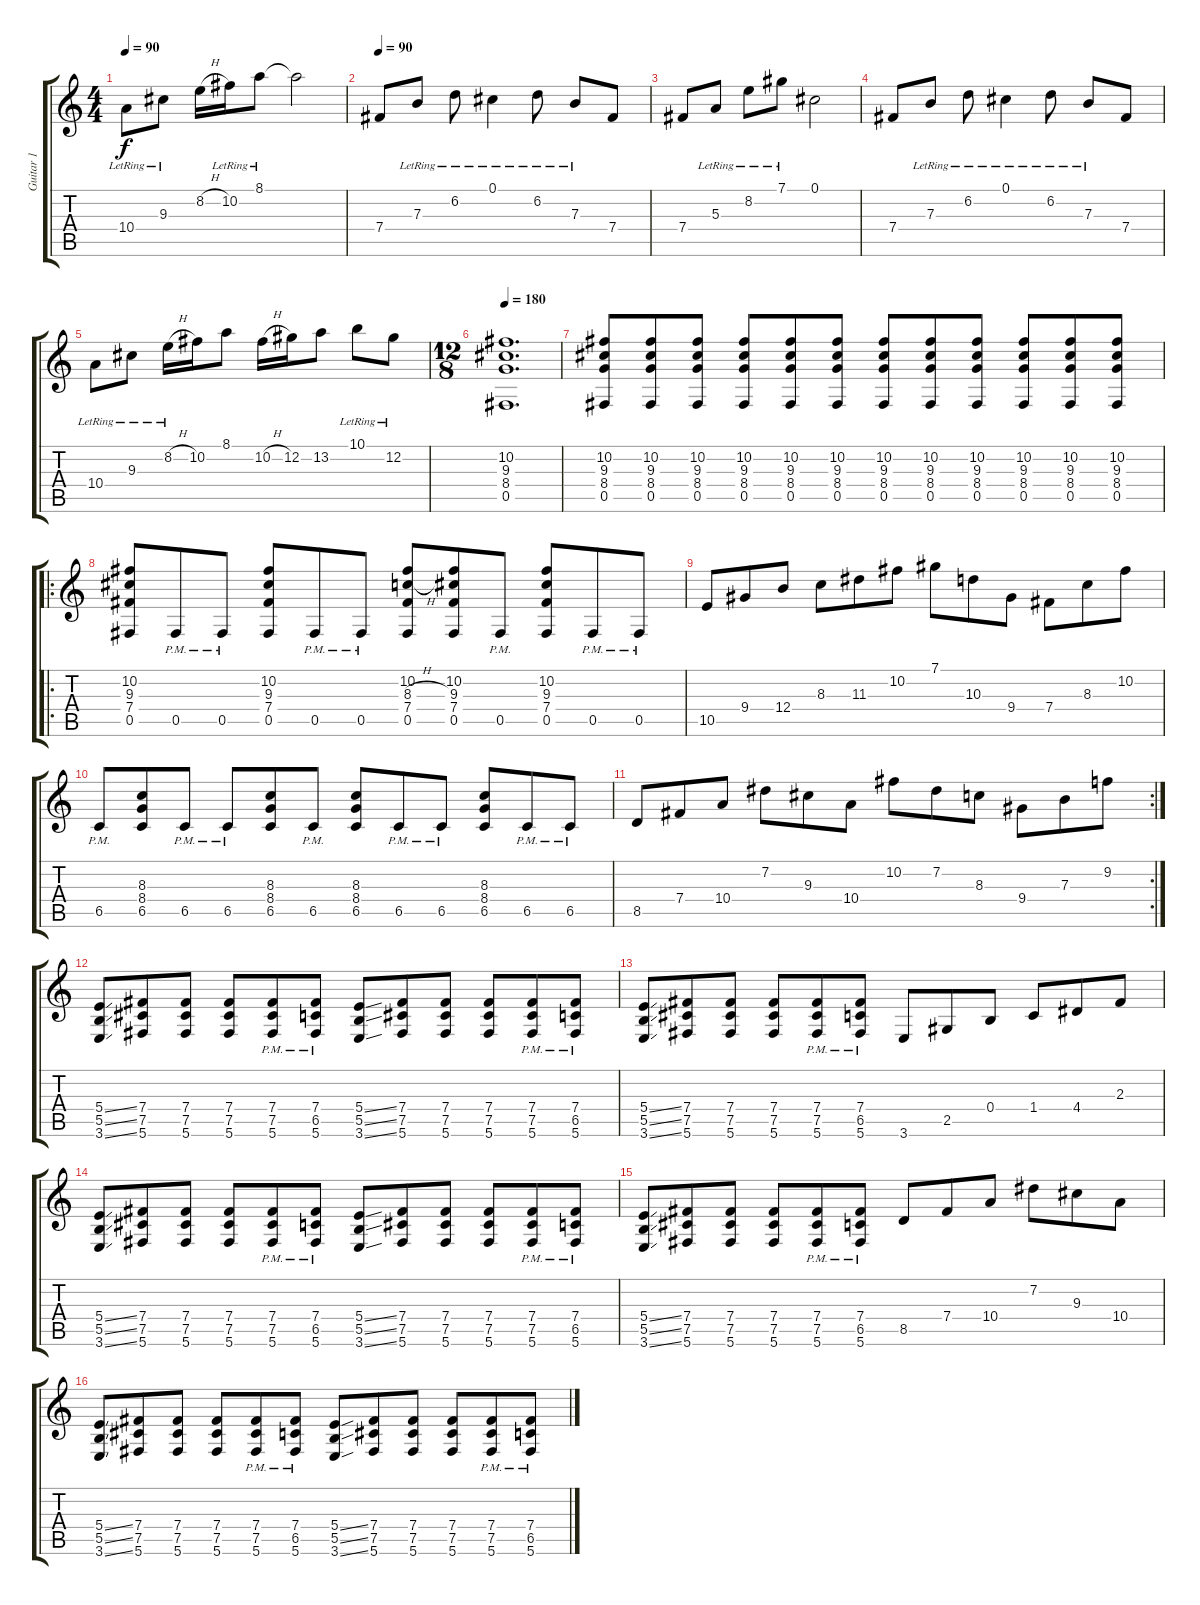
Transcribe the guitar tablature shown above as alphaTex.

\track ("Guitar 1" "Guitar 1") {instrument distortionguitar}
\staff {score tabs}
\tuning (Db4 Ab3 E3 B2 Gb2 Db2) {hide}
\ts (4 4)
\tempo 90
\clef g2
\ks c
10.4{lr}.8{dy f} 9.3{lr}.8 8.2{h}.16 10.2{lr}.16 8.1{lr}.8 8.1{t}.2 |
\tempo 90
7.4.8 7.3{lr}.8 6.2{lr}.8 0.1{lr}.4 6.2{lr}.8 7.3{lr}.8 7.4.8 |
7.4.8 5.3{lr}.8 8.2{lr}.8 7.1{lr}.8 0.1.2 |
7.4.8 7.3{lr}.8 6.2{lr}.8 0.1{lr}.4 6.2{lr}.8 7.3{lr}.8 7.4.8 |
10.4{lr}.8 9.3{lr}.8 8.2{h lr}.16 10.2.16 8.1.8 10.2{h}.16 12.2.16 13.2.8 10.1{lr}.8 12.2{lr}.8 |
\ts (12 8)
\tempo 180
(10.2 9.3 8.4 0.5).1{d} |
(10.2 9.3 8.4 0.5).8 (10.2 9.3 8.4 0.5).8 (10.2 9.3 8.4 0.5).8 (10.2 9.3 8.4 0.5).8 (10.2 9.3 8.4 0.5).8 (10.2 9.3 8.4 0.5).8 (10.2 9.3 8.4 0.5).8 (10.2 9.3 8.4 0.5).8 (10.2 9.3 8.4 0.5).8 (10.2 9.3 8.4 0.5).8 (10.2 9.3 8.4 0.5).8 (10.2 9.3 8.4 0.5).8 |
\ro
(10.2 9.3 7.4 0.5).8 0.5{pm}.8 0.5{pm}.8 (10.2 9.3 7.4 0.5).8 0.5{pm}.8 0.5{pm}.8 (10.2 8.3{h} 7.4 0.5).8 (10.2 9.3 7.4 0.5).8 0.5{pm}.8 (10.2 9.3 7.4 0.5).8 0.5{pm}.8 0.5{pm}.8 |
10.5.8 9.4.8 12.4.8 8.3.8 11.3.8 10.2.8 7.1.8 10.3.8 9.4.8 7.4.8 8.3.8 10.2.8 |
6.5{pm}.8 (8.3 8.4 6.5).8 6.5{pm}.8 6.5{pm}.8 (8.3 8.4 6.5).8 6.5{pm}.8 (8.3 8.4 6.5).8 6.5{pm}.8 6.5{pm}.8 (8.3 8.4 6.5).8 6.5{pm}.8 6.5{pm}.8 |
\rc 2
8.5.8 7.4.8 10.4.8 7.2.8 9.3.8 10.4.8 10.2.8 7.2.8 8.3.8 9.4.8 7.3.8 9.2.8 |
(5.4{ss} 5.5{ss} 3.6{ss}).8 (7.4 7.5 5.6).8 (7.4 7.5 5.6).8 (7.4 7.5 5.6).8 (7.4{pm} 7.5{pm} 5.6{pm}).8 (7.4{pm} 6.5{pm} 5.6{pm}).8 (5.4{ss} 5.5{ss} 3.6{ss}).8 (7.4 7.5 5.6).8 (7.4 7.5 5.6).8 (7.4 7.5 5.6).8 (7.4{pm} 7.5{pm} 5.6{pm}).8 (7.4{pm} 6.5{pm} 5.6{pm}).8 |
(5.4{ss} 5.5{ss} 3.6{ss}).8 (7.4 7.5 5.6).8 (7.4 7.5 5.6).8 (7.4 7.5 5.6).8 (7.4{pm} 7.5{pm} 5.6{pm}).8 (7.4{pm} 6.5{pm} 5.6{pm}).8 3.6.8 2.5.8 0.4.8 1.4.8 4.4.8 2.3.8 |
(5.4{ss} 5.5{ss} 3.6{ss}).8 (7.4 7.5 5.6).8 (7.4 7.5 5.6).8 (7.4 7.5 5.6).8 (7.4{pm} 7.5{pm} 5.6{pm}).8 (7.4{pm} 6.5{pm} 5.6{pm}).8 (5.4{ss} 5.5{ss} 3.6{ss}).8 (7.4 7.5 5.6).8 (7.4 7.5 5.6).8 (7.4 7.5 5.6).8 (7.4{pm} 7.5{pm} 5.6{pm}).8 (7.4{pm} 6.5{pm} 5.6{pm}).8 |
(5.4{ss} 5.5{ss} 3.6{ss}).8 (7.4 7.5 5.6).8 (7.4 7.5 5.6).8 (7.4 7.5 5.6).8 (7.4{pm} 7.5{pm} 5.6{pm}).8 (7.4{pm} 6.5{pm} 5.6{pm}).8 8.5.8 7.4.8 10.4.8 7.2.8 9.3.8 10.4.8 |
(5.4{ss} 5.5{ss} 3.6{ss}).8 (7.4 7.5 5.6).8 (7.4 7.5 5.6).8 (7.4 7.5 5.6).8 (7.4{pm} 7.5{pm} 5.6{pm}).8 (7.4{pm} 6.5{pm} 5.6{pm}).8 (5.4{ss} 5.5{ss} 3.6{ss}).8 (7.4 7.5 5.6).8 (7.4 7.5 5.6).8 (7.4 7.5 5.6).8 (7.4{pm} 7.5{pm} 5.6{pm}).8 (7.4{pm} 6.5{pm} 5.6{pm}).8
